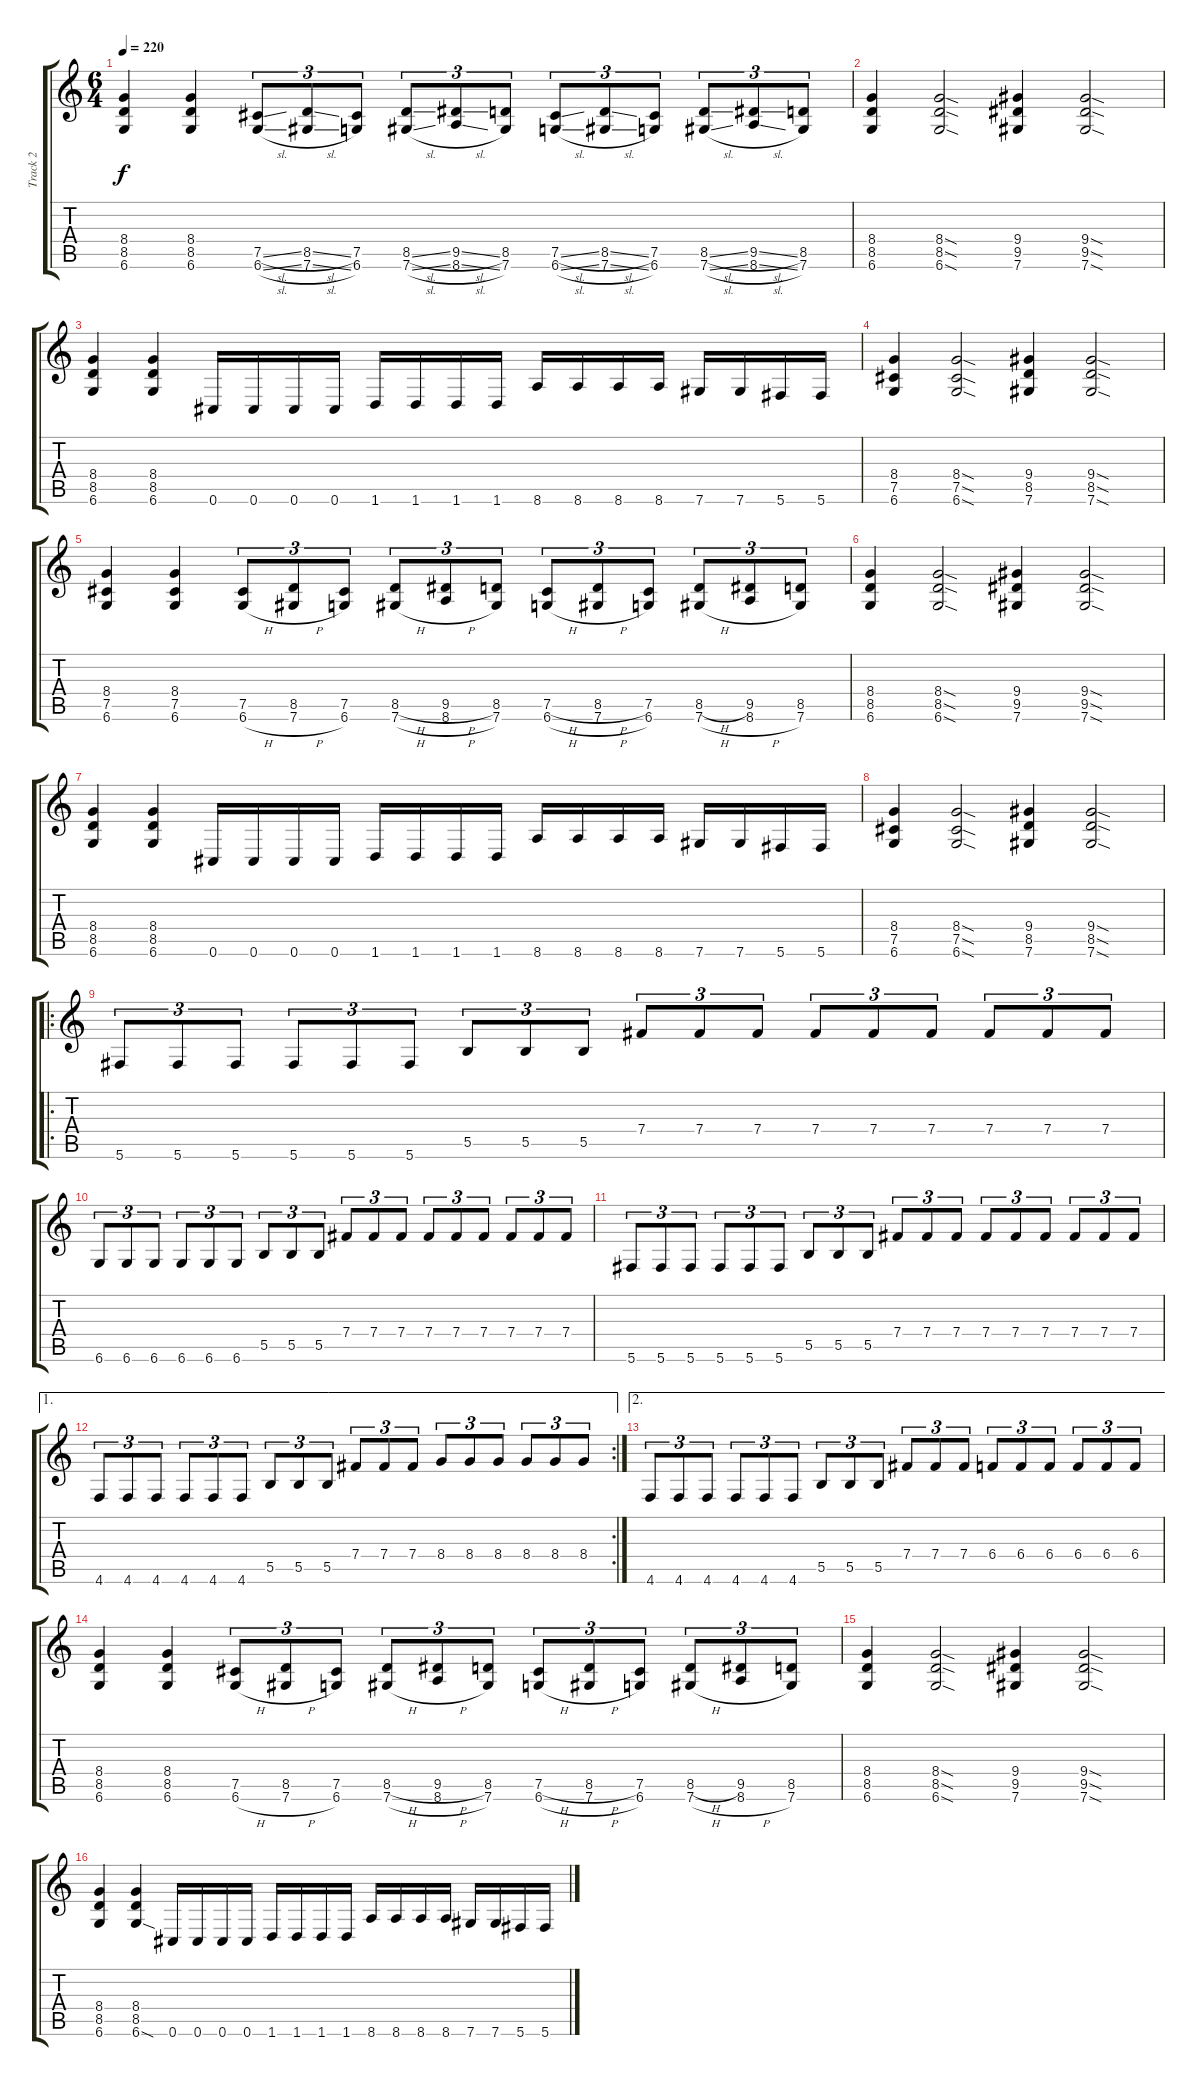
\track ("Track 2" "Track 2") {instrument distortionguitar}
\staff {score tabs}
\tuning (Db4 Ab3 E3 B2 Gb2 Db2) {hide}
\ts (6 4)
\tempo 220
\clef g2
\ks c
(8.4 8.5 6.6).4{dy f instrument distortionguitar} (8.4 8.5 6.6).4 (7.5{sl} 6.6{sl}).8{tu (3 2)} (8.5{sl} 7.6{sl}).8{tu (3 2)} (7.5 6.6).8{tu (3 2)} (8.5{sl} 7.6{sl}).8{tu (3 2)} (9.5{sl} 8.6{sl}).8{tu (3 2)} (8.5 7.6).8{tu (3 2)} (7.5{sl} 6.6{sl}).8{tu (3 2)} (8.5{sl} 7.6{sl}).8{tu (3 2)} (7.5 6.6).8{tu (3 2)} (8.5{sl} 7.6{sl}).8{tu (3 2)} (9.5{sl} 8.6{sl}).8{tu (3 2)} (8.5 7.6).8{tu (3 2)} |
(8.4 8.5 6.6).4 (8.4{sod} 8.5{sod} 6.6{sod}).2 (9.4 9.5 7.6).4 (9.4{sod} 9.5{sod} 7.6{sod}).2 |
(8.4 8.5 6.6).4 (8.4 8.5 6.6).4 0.6.16 0.6.16 0.6.16 0.6.16 1.6.16 1.6.16 1.6.16 1.6.16 8.6.16 8.6.16 8.6.16 8.6.16 7.6.16 7.6.16 5.6.16 5.6.16 |
(8.4 7.5 6.6).4 (8.4{sod} 7.5{sod} 6.6{sod}).2 (9.4 8.5 7.6).4 (9.4{sod} 8.5{sod} 7.6{sod}).2 |
(8.4 7.5 6.6).4 (8.4 7.5 6.6).4 (7.5 6.6{h}).8{tu (3 2)} (8.5 7.6{h}).8{tu (3 2)} (7.5 6.6).8{tu (3 2)} (8.5{h} 7.6{h}).8{tu (3 2)} (9.5{h} 8.6{h}).8{tu (3 2)} (8.5 7.6).8{tu (3 2)} (7.5{h} 6.6{h}).8{tu (3 2)} (8.5{h} 7.6{h}).8{tu (3 2)} (7.5 6.6).8{tu (3 2)} (8.5{h} 7.6{h}).8{tu (3 2)} (9.5 8.6{h}).8{tu (3 2)} (8.5 7.6).8{tu (3 2)} |
(8.4 8.5 6.6).4 (8.4{sod} 8.5{sod} 6.6{sod}).2 (9.4 9.5 7.6).4 (9.4{sod} 9.5{sod} 7.6{sod}).2 |
(8.4 8.5 6.6).4 (8.4 8.5 6.6).4 0.6.16 0.6.16 0.6.16 0.6.16 1.6.16 1.6.16 1.6.16 1.6.16 8.6.16 8.6.16 8.6.16 8.6.16 7.6.16 7.6.16 5.6.16 5.6.16 |
(8.4 7.5 6.6).4 (8.4{sod} 7.5{sod} 6.6{sod}).2 (9.4 8.5 7.6).4 (9.4{sod} 8.5{sod} 7.6{sod}).2 |
\ro
5.6.8{tu (3 2)} 5.6.8{tu (3 2)} 5.6.8{tu (3 2)} 5.6.8{tu (3 2)} 5.6.8{tu (3 2)} 5.6.8{tu (3 2)} 5.5.8{tu (3 2)} 5.5.8{tu (3 2)} 5.5.8{tu (3 2)} 7.4.8{tu (3 2)} 7.4.8{tu (3 2)} 7.4.8{tu (3 2)} 7.4.8{tu (3 2)} 7.4.8{tu (3 2)} 7.4.8{tu (3 2)} 7.4.8{tu (3 2)} 7.4.8{tu (3 2)} 7.4.8{tu (3 2)} |
6.6.8{tu (3 2)} 6.6.8{tu (3 2)} 6.6.8{tu (3 2)} 6.6.8{tu (3 2)} 6.6.8{tu (3 2)} 6.6.8{tu (3 2)} 5.5.8{tu (3 2)} 5.5.8{tu (3 2)} 5.5.8{tu (3 2)} 7.4.8{tu (3 2)} 7.4.8{tu (3 2)} 7.4.8{tu (3 2)} 7.4.8{tu (3 2)} 7.4.8{tu (3 2)} 7.4.8{tu (3 2)} 7.4.8{tu (3 2)} 7.4.8{tu (3 2)} 7.4.8{tu (3 2)} |
5.6.8{tu (3 2)} 5.6.8{tu (3 2)} 5.6.8{tu (3 2)} 5.6.8{tu (3 2)} 5.6.8{tu (3 2)} 5.6.8{tu (3 2)} 5.5.8{tu (3 2)} 5.5.8{tu (3 2)} 5.5.8{tu (3 2)} 7.4.8{tu (3 2)} 7.4.8{tu (3 2)} 7.4.8{tu (3 2)} 7.4.8{tu (3 2)} 7.4.8{tu (3 2)} 7.4.8{tu (3 2)} 7.4.8{tu (3 2)} 7.4.8{tu (3 2)} 7.4.8{tu (3 2)} |
\ae 1
\rc 2
4.6.8{tu (3 2)} 4.6.8{tu (3 2)} 4.6.8{tu (3 2)} 4.6.8{tu (3 2)} 4.6.8{tu (3 2)} 4.6.8{tu (3 2)} 5.5.8{tu (3 2)} 5.5.8{tu (3 2)} 5.5.8{tu (3 2)} 7.4.8{tu (3 2)} 7.4.8{tu (3 2)} 7.4.8{tu (3 2)} 8.4.8{tu (3 2)} 8.4.8{tu (3 2)} 8.4.8{tu (3 2)} 8.4.8{tu (3 2)} 8.4.8{tu (3 2)} 8.4.8{tu (3 2)} |
\ae 2
4.6.8{tu (3 2)} 4.6.8{tu (3 2)} 4.6.8{tu (3 2)} 4.6.8{tu (3 2)} 4.6.8{tu (3 2)} 4.6.8{tu (3 2)} 5.5.8{tu (3 2)} 5.5.8{tu (3 2)} 5.5.8{tu (3 2)} 7.4.8{tu (3 2)} 7.4.8{tu (3 2)} 7.4.8{tu (3 2)} 6.4.8{tu (3 2)} 6.4.8{tu (3 2)} 6.4.8{tu (3 2)} 6.4.8{tu (3 2)} 6.4.8{tu (3 2)} 6.4.8{tu (3 2)} |
(8.4 8.5 6.6).4 (8.4 8.5 6.6).4 (7.5 6.6{h}).8{tu (3 2)} (8.5 7.6{h}).8{tu (3 2)} (7.5 6.6).8{tu (3 2)} (8.5{h} 7.6{h}).8{tu (3 2)} (9.5{h} 8.6{h}).8{tu (3 2)} (8.5 7.6).8{tu (3 2)} (7.5{h} 6.6{h}).8{tu (3 2)} (8.5{h} 7.6{h}).8{tu (3 2)} (7.5 6.6).8{tu (3 2)} (8.5{h} 7.6{h}).8{tu (3 2)} (9.5 8.6{h}).8{tu (3 2)} (8.5 7.6).8{tu (3 2)} |
(8.4 8.5 6.6).4 (8.4{sod} 8.5{sod} 6.6{sod}).2 (9.4 9.5 7.6).4 (9.4{sod} 9.5{sod} 7.6{sod}).2 |
(8.4 8.5 6.6).4 (8.4 8.5 6.6{sod}).4 0.6.16 0.6.16 0.6.16 0.6.16 1.6.16 1.6.16 1.6.16 1.6.16 8.6.16 8.6.16 8.6.16 8.6.16 7.6.16 7.6.16 5.6.16 5.6.16
